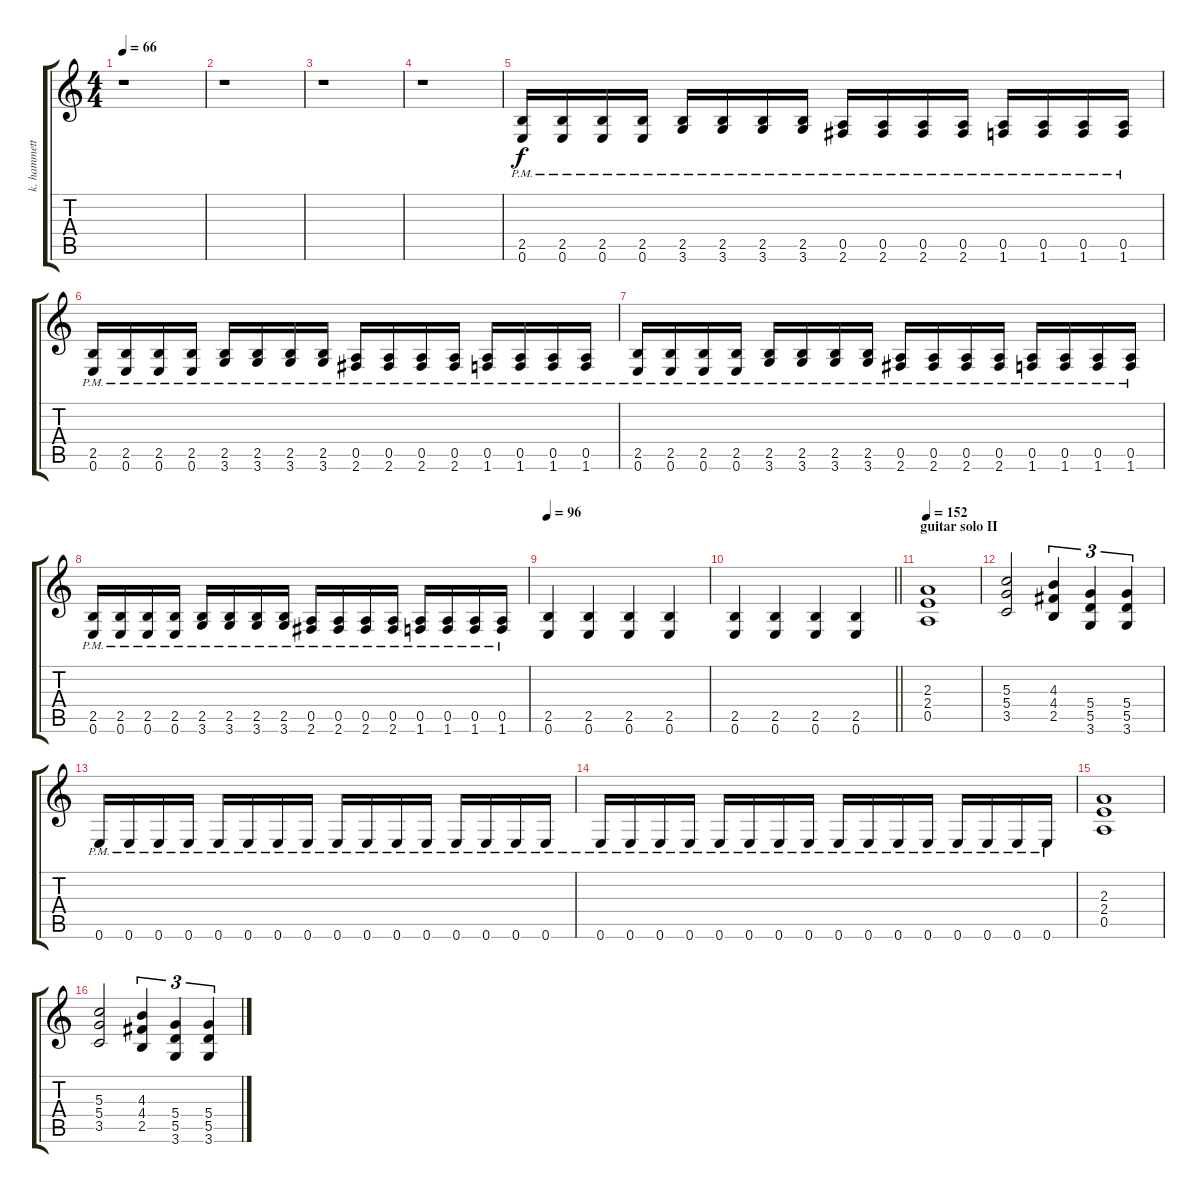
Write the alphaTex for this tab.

\track ("k. hammett - rhythm guitar" "k. hammett") {instrument distortionguitar}
\staff {score tabs}
\tuning (E4 B3 G3 D3 A2 E2) {hide}
\ts (4 4)
\tempo 66
\clef g2
\ks c
r.1{dy f} |
r.1 |
r.1 |
r.1 |
(2.5{pm} 0.6{pm}).16 (2.5{pm} 0.6{pm}).16 (2.5{pm} 0.6{pm}).16 (2.5{pm} 0.6{pm}).16 (2.5{pm} 3.6{pm}).16 (2.5{pm} 3.6{pm}).16 (2.5{pm} 3.6{pm}).16 (2.5{pm} 3.6{pm}).16 (0.5{pm} 2.6{pm}).16 (0.5{pm} 2.6{pm}).16 (0.5{pm} 2.6{pm}).16 (0.5{pm} 2.6{pm}).16 (0.5{pm} 1.6{pm}).16 (0.5{pm} 1.6{pm}).16 (0.5{pm} 1.6{pm}).16 (0.5{pm} 1.6{pm}).16 |
(2.5{pm} 0.6{pm}).16 (2.5{pm} 0.6{pm}).16 (2.5{pm} 0.6{pm}).16 (2.5{pm} 0.6{pm}).16 (2.5{pm} 3.6{pm}).16 (2.5{pm} 3.6{pm}).16 (2.5{pm} 3.6{pm}).16 (2.5{pm} 3.6{pm}).16 (0.5{pm} 2.6{pm}).16 (0.5{pm} 2.6{pm}).16 (0.5{pm} 2.6{pm}).16 (0.5{pm} 2.6{pm}).16 (0.5{pm} 1.6{pm}).16 (0.5{pm} 1.6{pm}).16 (0.5{pm} 1.6{pm}).16 (0.5{pm} 1.6{pm}).16 |
(2.5{pm} 0.6{pm}).16 (2.5{pm} 0.6{pm}).16 (2.5{pm} 0.6{pm}).16 (2.5{pm} 0.6{pm}).16 (2.5{pm} 3.6{pm}).16 (2.5{pm} 3.6{pm}).16 (2.5{pm} 3.6{pm}).16 (2.5{pm} 3.6{pm}).16 (0.5{pm} 2.6{pm}).16 (0.5{pm} 2.6{pm}).16 (0.5{pm} 2.6{pm}).16 (0.5{pm} 2.6{pm}).16 (0.5{pm} 1.6{pm}).16 (0.5{pm} 1.6{pm}).16 (0.5{pm} 1.6{pm}).16 (0.5{pm} 1.6{pm}).16 |
(2.5{pm} 0.6{pm}).16 (2.5{pm} 0.6{pm}).16 (2.5{pm} 0.6{pm}).16 (2.5{pm} 0.6{pm}).16 (2.5{pm} 3.6{pm}).16 (2.5{pm} 3.6{pm}).16 (2.5{pm} 3.6{pm}).16 (2.5{pm} 3.6{pm}).16 (0.5{pm} 2.6{pm}).16 (0.5{pm} 2.6{pm}).16 (0.5{pm} 2.6{pm}).16 (0.5{pm} 2.6{pm}).16 (0.5{pm} 1.6{pm}).16 (0.5{pm} 1.6{pm}).16 (0.5{pm} 1.6{pm}).16 (0.5{pm} 1.6{pm}).16 |
\tempo 96
(2.5 0.6).4 (2.5 0.6).4 (2.5 0.6).4 (2.5 0.6).4 |
\barLineRight lightlight
(2.5 0.6).4 (2.5 0.6).4 (2.5 0.6).4 (2.5 0.6).4 |
\section ("" "guitar solo II")
\tempo 152
(2.3 2.4 0.5).1 |
(5.3 5.4 3.5).2 (4.3 4.4 2.5).4{tu (3 2)} (5.4 5.5 3.6).4{tu (3 2)} (5.4 5.5 3.6).4{tu (3 2)} |
0.6{pm}.16 0.6{pm}.16 0.6{pm}.16 0.6{pm}.16 0.6{pm}.16 0.6{pm}.16 0.6{pm}.16 0.6{pm}.16 0.6{pm}.16 0.6{pm}.16 0.6{pm}.16 0.6{pm}.16 0.6{pm}.16 0.6{pm}.16 0.6{pm}.16 0.6{pm}.16 |
0.6{pm}.16 0.6{pm}.16 0.6{pm}.16 0.6{pm}.16 0.6{pm}.16 0.6{pm}.16 0.6{pm}.16 0.6{pm}.16 0.6{pm}.16 0.6{pm}.16 0.6{pm}.16 0.6{pm}.16 0.6{pm}.16 0.6{pm}.16 0.6{pm}.16 0.6{pm}.16 |
(2.3 2.4 0.5).1 |
(5.3 5.4 3.5).2 (4.3 4.4 2.5).4{tu (3 2)} (5.4 5.5 3.6).4{tu (3 2)} (5.4 5.5 3.6).4{tu (3 2)}
